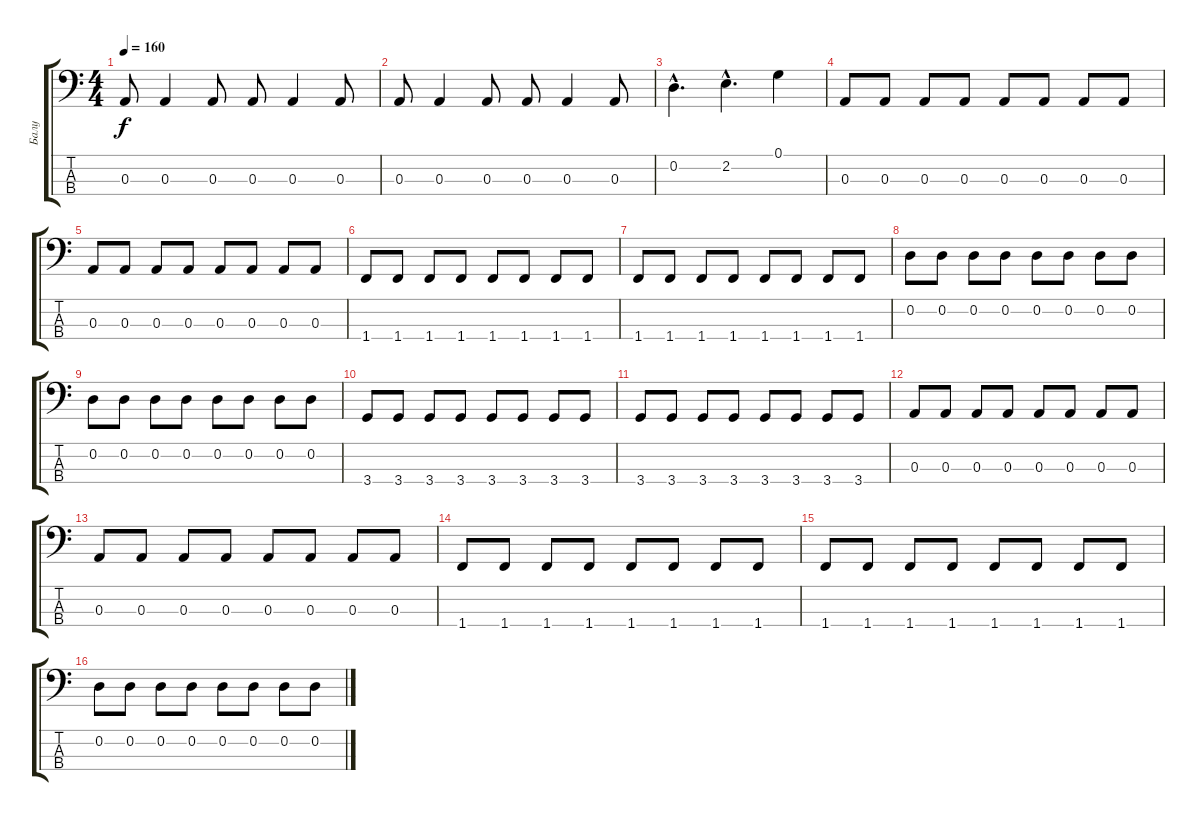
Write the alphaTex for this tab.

\track ("Балу" "Балу") {instrument electricbasspick}
\staff {score tabs}
\tuning (G2 D2 A1 E1) {hide}
\ts (4 4)
\tempo 160
\clef f4
\ks c
0.3.8{dy f} 0.3.4 0.3.8 0.3.8 0.3.4 0.3.8 |
0.3.8 0.3.4 0.3.8 0.3.8 0.3.4 0.3.8 |
0.2{hac}.4{d} 2.2{hac}.4{d} 0.1.4 |
0.3.8 0.3.8 0.3.8 0.3.8 0.3.8 0.3.8 0.3.8 0.3.8 |
0.3.8 0.3.8 0.3.8 0.3.8 0.3.8 0.3.8 0.3.8 0.3.8 |
1.4.8 1.4.8 1.4.8 1.4.8 1.4.8 1.4.8 1.4.8 1.4.8 |
1.4.8 1.4.8 1.4.8 1.4.8 1.4.8 1.4.8 1.4.8 1.4.8 |
0.2.8 0.2.8 0.2.8 0.2.8 0.2.8 0.2.8 0.2.8 0.2.8 |
0.2.8 0.2.8 0.2.8 0.2.8 0.2.8 0.2.8 0.2.8 0.2.8 |
3.4.8 3.4.8 3.4.8 3.4.8 3.4.8 3.4.8 3.4.8 3.4.8 |
3.4.8 3.4.8 3.4.8 3.4.8 3.4.8 3.4.8 3.4.8 3.4.8 |
0.3.8 0.3.8 0.3.8 0.3.8 0.3.8 0.3.8 0.3.8 0.3.8 |
0.3.8 0.3.8 0.3.8 0.3.8 0.3.8 0.3.8 0.3.8 0.3.8 |
1.4.8 1.4.8 1.4.8 1.4.8 1.4.8 1.4.8 1.4.8 1.4.8 |
1.4.8 1.4.8 1.4.8 1.4.8 1.4.8 1.4.8 1.4.8 1.4.8 |
0.2.8 0.2.8 0.2.8 0.2.8 0.2.8 0.2.8 0.2.8 0.2.8
